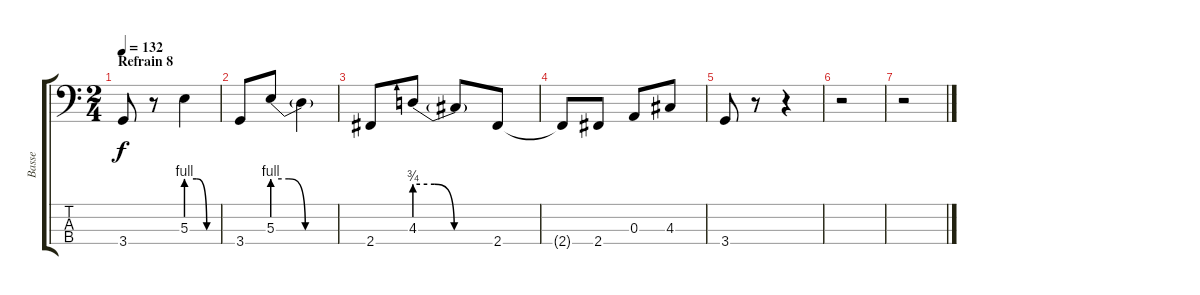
\track ("Basse" "Basse") {instrument electricbassfinger}
\staff {score tabs}
\tuning (G2 D2 A1 E1) {hide}
\ts (2 4)
\section ("" "Refrain 8")
\tempo 132
\clef f4
\ks c
3.4.8{dy f} r.8 5.3{be (custom 0 4 20 4 40 0 60 0)}.4 |
3.4.8 5.3{be (custom 0 4 15 4 30 0 40 0 60 0)}.8 5.3{t}.4 |
2.4.8 4.3{be (custom 0 3 15 3 30 0 40 0 60 0)}.8 4.3{t}.8 2.4.8 |
2.4{t}.8 2.4.8 0.3.8 4.3.8 |
3.4.8 r.8 r.4 |
r.2 |
r.2
